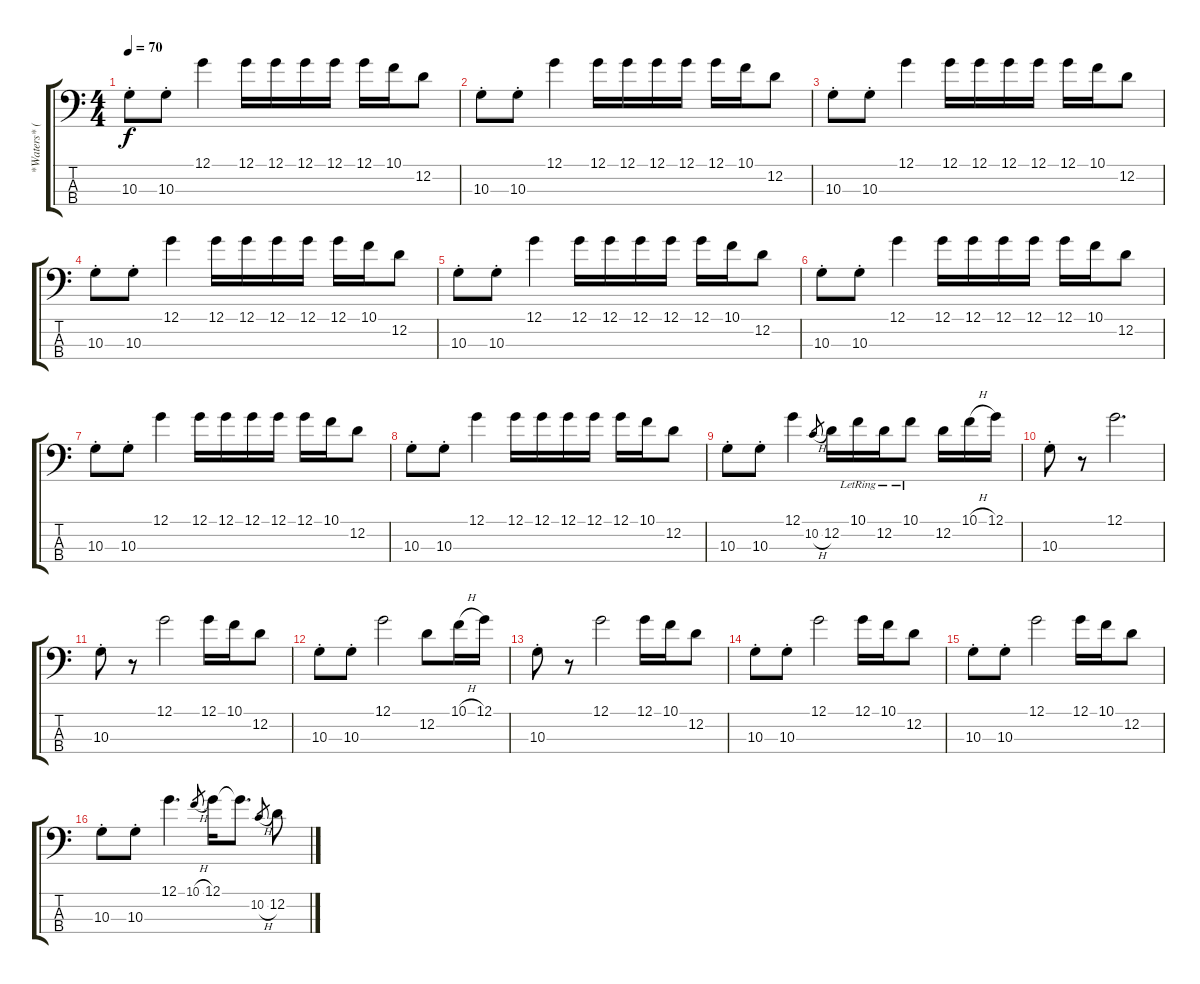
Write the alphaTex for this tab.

\track ("*Waters* (Fretless Bass w/Dropped D)" "*Waters* (") {instrument electricbassfinger}
\staff {score tabs}
\tuning (G2 D2 A1 D1) {hide}
\ts (4 4)
\tempo 70
\clef f4
\ks c
10.3{st}.8{dy f} 10.3{st}.8 12.1.4 12.1.16 12.1.16 12.1.16 12.1.16 12.1.16 10.1.16 12.2.8 |
10.3{st}.8 10.3{st}.8 12.1.4 12.1.16 12.1.16 12.1.16 12.1.16 12.1.16 10.1.16 12.2.8 |
10.3{st}.8 10.3{st}.8 12.1.4 12.1.16 12.1.16 12.1.16 12.1.16 12.1.16 10.1.16 12.2.8 |
10.3{st}.8 10.3{st}.8 12.1.4 12.1.16 12.1.16 12.1.16 12.1.16 12.1.16 10.1.16 12.2.8 |
10.3{st}.8 10.3{st}.8 12.1.4 12.1.16 12.1.16 12.1.16 12.1.16 12.1.16 10.1.16 12.2.8 |
10.3{st}.8 10.3{st}.8 12.1.4 12.1.16 12.1.16 12.1.16 12.1.16 12.1.16 10.1.16 12.2.8 |
10.3{st}.8 10.3{st}.8 12.1.4 12.1.16 12.1.16 12.1.16 12.1.16 12.1.16 10.1.16 12.2.8 |
10.3{st}.8 10.3{st}.8 12.1.4 12.1.16 12.1.16 12.1.16 12.1.16 12.1.16 10.1.16 12.2.8 |
10.3{st}.8 10.3{st}.8 12.1.4 10.2{h}.8{gr} 12.2.16 10.1{lr}.16 12.2{lr}.16 10.1{lr}.8 12.2.16 10.1{h}.16 12.1.16 |
10.3{st}.8 r.8 12.1.2{d} |
10.3{st}.8 r.8 12.1.2 12.1.16 10.1.16 12.2.8 |
10.3{st}.8 10.3{st}.8 12.1.2 12.2.8 10.1{h}.16 12.1.16 |
10.3{st}.8 r.8 12.1.2 12.1.16 10.1.16 12.2.8 |
10.3{st}.8 10.3{st}.8 12.1.2 12.1.16 10.1.16 12.2.8 |
10.3{st}.8 10.3{st}.8 12.1.2 12.1.16 10.1.16 12.2.8 |
10.3{st}.8 10.3{st}.8 12.1.4{d} 10.1{h}.8{gr} 12.1.16 12.1{t}.8{d} 10.2{h}.8{gr} 12.2.8
